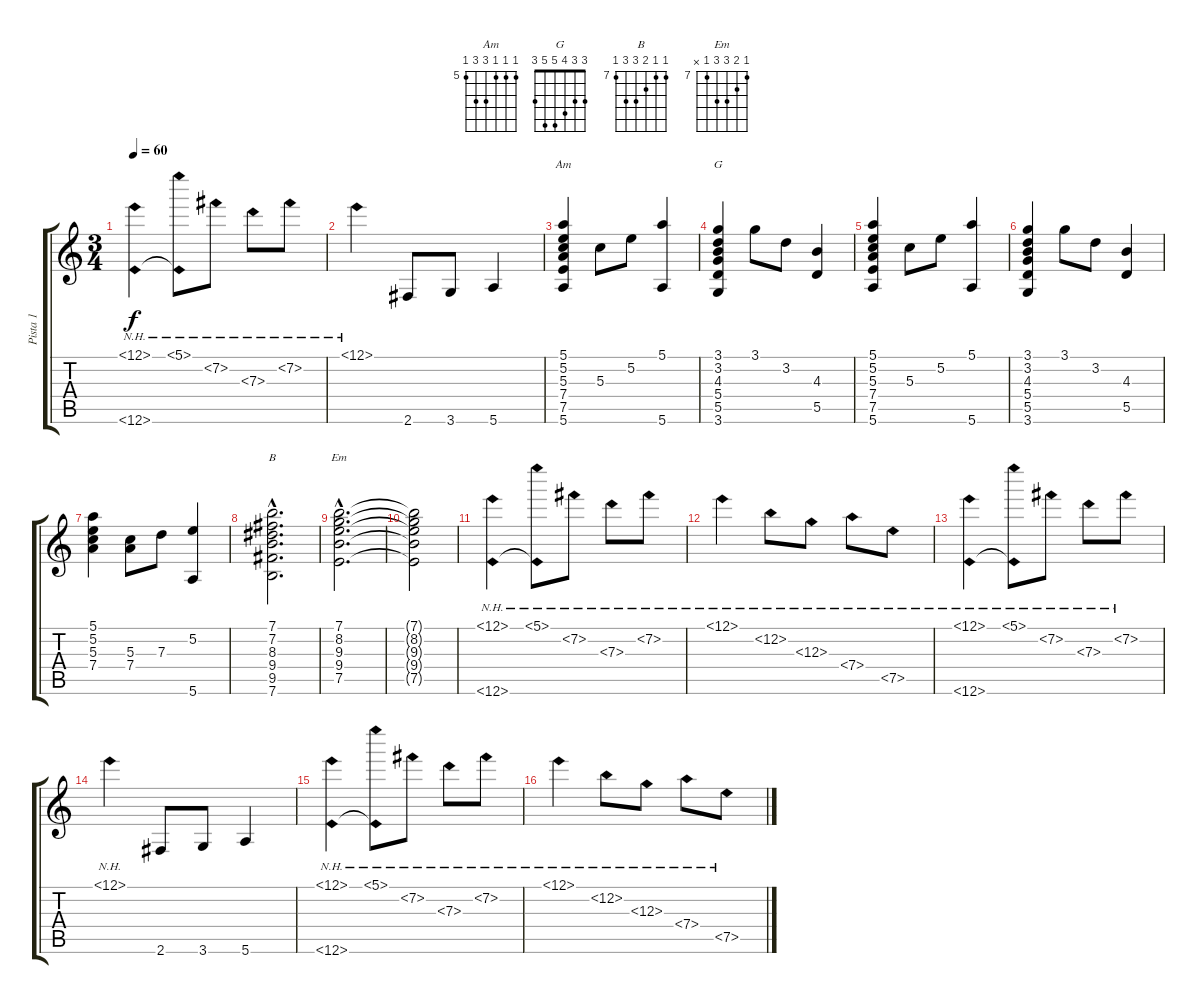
\track ("Pista 1" "Pista 1") {instrument acousticguitarsteel}
\staff {score tabs}
\tuning (E4 B3 G3 D3 A2 E2) {hide}
\chord ("Am" 5 5 5 7 7 5) {firstfret 5}
\chord ("G" 3 3 4 5 5 3)
\chord ("B" 7 7 8 9 9 7) {firstfret 7}
\chord ("Em" 7 8 9 9 7 x) {firstfret 7}
\ts (3 4)
\tempo 60
\clef g2
\ks c
(0.1{nh} 0.6{nh}).4{dy f} (5.1{nh} 0.6{nh t}).8 7.2{nh}.8 7.3{nh}.8 7.2{nh}.8 |
12.1{nh}.4 2.6.8 3.6.8 5.6.4 |
(5.1 5.2 5.3 7.4 7.5 5.6).4{ch "Am"} 5.3.8 5.2.8 (5.1 5.6).4 |
(3.1 3.2 4.3 5.4 5.5 3.6).4{ch "G"} 3.1.8 3.2.8 (4.3 5.5).4 |
(5.1 5.2 5.3 7.4 7.5 5.6).4 5.3.8 5.2.8 (5.1 5.6).4 |
(3.1 3.2 4.3 5.4 5.5 3.6).4 3.1.8 3.2.8 (4.3 5.5).4 |
(5.1 5.2 5.3 7.4).4 (5.3 7.4).8 7.3.8 (5.2 5.6).4 |
(7.1{hac} 7.2{hac} 8.3{hac} 9.4{hac} 9.5{hac} 7.6{hac}).2{d ch "B"} |
(7.1{hac} 8.2{hac} 9.3{hac} 9.4{hac} 7.5{hac}).2{d ch "Em"} |
(7.1{t} 8.2{t} 9.3{t} 9.4{t} 7.5{t}).2 |
(0.1{nh} 0.6{nh}).4 (5.1{nh} 0.6{nh t}).8 7.2{nh}.8 7.3{nh}.8 7.2{nh}.8 |
12.1{nh}.4 12.2{nh}.8 12.3{nh}.8 7.4{nh}.8 7.5{nh}.8 |
(0.1{nh} 0.6{nh}).4 (5.1{nh} 0.6{nh t}).8 7.2{nh}.8 7.3{nh}.8 7.2{nh}.8 |
12.1{nh}.4 2.6.8 3.6.8 5.6.4 |
(0.1{nh} 0.6{nh}).4 (5.1{nh} 0.6{nh t}).8 7.2{nh}.8 7.3{nh}.8 7.2{nh}.8 |
12.1{nh}.4 12.2{nh}.8 12.3{nh}.8 7.4{nh}.8 7.5{nh}.8
